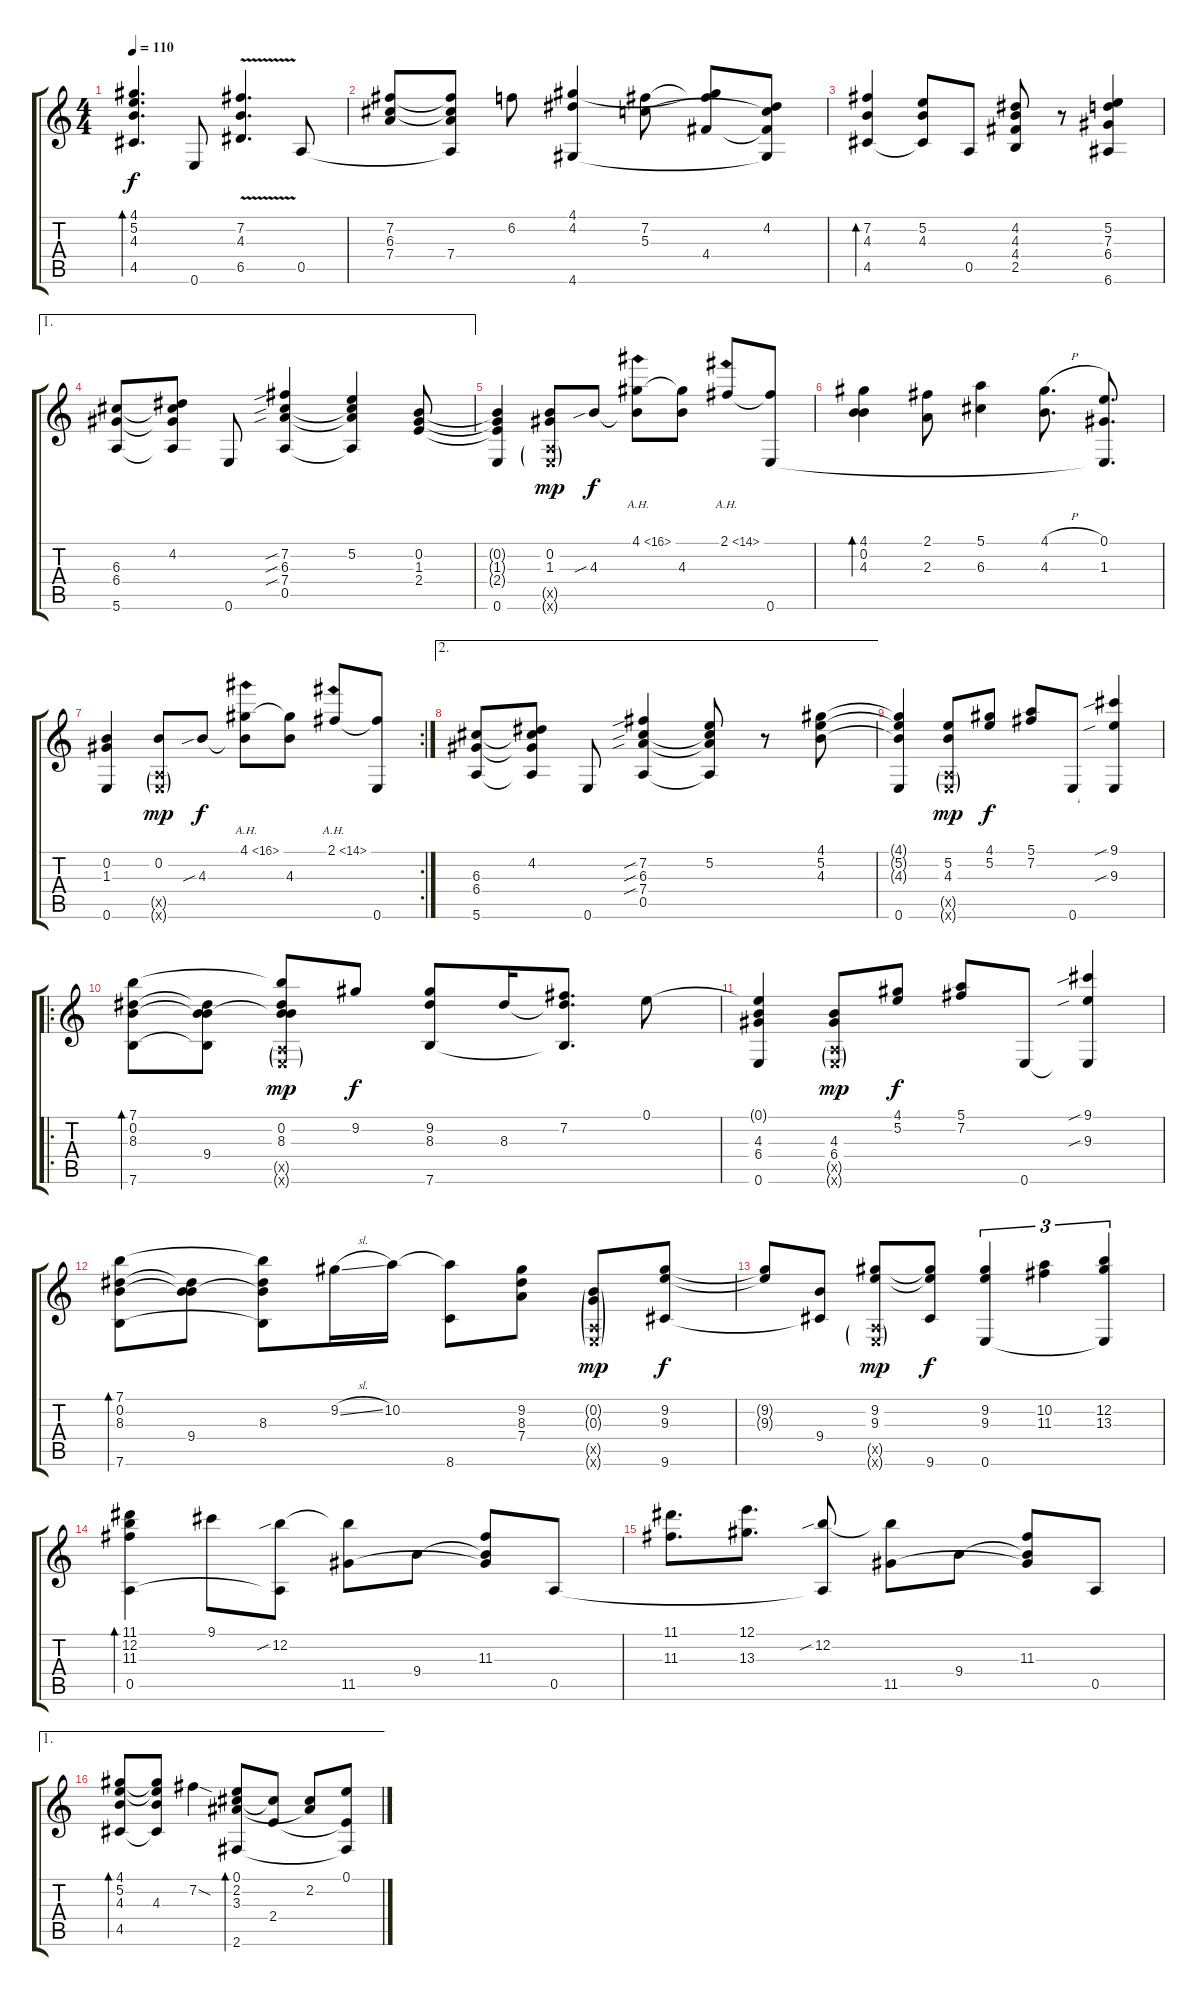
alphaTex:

\track "" {instrument acousticguitarsteel}
\staff {score tabs}
\tuning (E4 B3 G3 D3 A2 E2) {hide}
\ts (4 4)
\tempo 110
\clef g2
\ks c
(4.1 5.2 4.3 4.5).4{d bd 240 dy f} 0.6.8 (7.2{v} 4.3 6.5).4{d} 0.5.8 |
(7.2 6.3 7.4).8 (7.2{t} 6.3{t} 7.4 0.5{t}).8 6.2.8 (4.1 4.2 4.6).4 (7.2 5.3).8 (4.1{t} 7.2{t} 4.4).8 (4.2 5.3{t} 4.4{t} 4.6{t}).8 |
(7.2 4.3 4.5).4{bd 240} (5.2 4.3 4.5{t}).8 0.5.8 (4.2 4.3 4.4 2.5).8 r.8 (5.2 7.3 6.4 6.6).4 |
\ae 1
(6.3 6.4 5.6).8 (4.2 6.3{t} 6.4{t} 5.6{t}).8 0.6.8 (7.2{sib} 6.3{sib} 7.4{sib} 0.5).4 (5.2 6.3{t} 7.4{t} 0.5{t}).4 (0.2 1.3 2.4).8 |
(0.2{t} 1.3{t} 2.4{t} 0.6).4 (0.2 1.3 0.5{g x} 0.6{g x}).8{dy mp} 4.3{sib}.8{dy f} (4.1{ah 12} 4.3{t}).8 (4.1{t} 4.3).8 2.1{ah 12}.8 (2.1{t} 0.6).8 |
(4.1 0.2 4.3).4{bd 240} (2.1 2.3).8 (5.1 6.3).4 (4.1{h} 4.3).8{d} (0.1 1.3 0.6{t}).8{d} |
\rc 2
(0.2 1.3 0.6).4 (0.2 0.5{g x} 0.6{g x}).8{dy mp} 4.3{sib}.8{dy f} (4.1{ah 12} 4.3{t}).8 (4.1{t} 4.3).8 2.1{ah 12}.8 (2.1{t} 0.6).8 |
\ae 2
(6.3 6.4 5.6).8 (4.2 6.3{t} 6.4{t} 5.6{t}).8 0.6.8 (7.2{sib} 6.3{sib} 7.4{sib} 0.5).4 (5.2 6.3{t} 7.4{t} 0.5{t}).8 r.8 (4.1 5.2 4.3).8 |
(4.1{t} 5.2{t} 4.3{t} 0.6).4 (5.2 4.3 0.5{g x} 0.6{g x}).8{dy mp} (4.1 5.2).8{dy f} (5.1 7.2).8 0.6.8 (9.1{sib} 9.3{sib} 0.6{t}).4 |
\ro
(7.1 0.2 8.3 7.6).8{bd 120} (0.2{t} 8.3{t} 9.4 7.6{t}).8 (7.1{t} 0.2 8.3 9.4{t} 0.5{g x} 0.6{g x}).8{dy mp} 9.2.8{dy f} (9.2 8.3 7.6).8 8.3.16 (7.2 8.3{t} 7.6{t}).8{d} 0.1.8 |
(0.1{t} 4.3 6.4 0.6).4 (4.3 6.4 0.5{g x} 0.6{g x}).8{dy mp} (4.1 5.2).8{dy f} (5.1 7.2).8 0.6.8 (9.1{sib} 9.3{sib} 0.6{t}).4 |
(7.1 0.2 8.3 7.6).8{bd 120} (0.2{t} 8.3{t} 9.4).8 (7.1{t} 8.3 9.4{t} 7.6{t}).8 9.2{sl}.16 10.2.16 (10.2{t} 8.6).8 (9.2 8.3 7.4).8 (0.2{g} 0.3{g} 0.5{g x} 0.6{g x}).8{dy mp} (9.2 9.3 9.6).8{dy f} |
(9.2{t} 9.3{t}).8 (9.4 9.6{t}).8 (9.2 9.3 0.5{g x} 0.6{g x}).8{dy mp} (9.2{t} 9.3{t} 9.6).8{dy f} (9.2 9.3 0.6).4{tu (3 2)} (10.2 11.3).4{tu (3 2)} (12.2 13.3 0.6{t}).4{tu (3 2)} |
(11.1 12.2 11.3 0.5).4{bd 120} 9.1.8 (12.2{sib} 0.5{t}).8 (12.2{t} 11.5).8 9.4.8 (11.3 9.4{t} 11.5{t}).8 0.5.8 |
(11.1 11.3).8{d} (12.1 13.3).8{d} (12.2{sib} 0.5{t}).8 (12.2{t} 11.5).8 9.4.8 (11.3 9.4{t} 11.5{t}).8 0.5.8 |
\ae 1
(4.1 5.2 4.3 4.5).8{bd 240} (4.1{t} 5.2{t} 4.3 4.5{t}).8 7.2{sod}.4 (0.1 2.2 3.3 2.6).8{bd 120} (2.2{t} 2.4).8 (2.2 3.3{t}).8 (0.1 2.4{t} 2.6{t}).8
